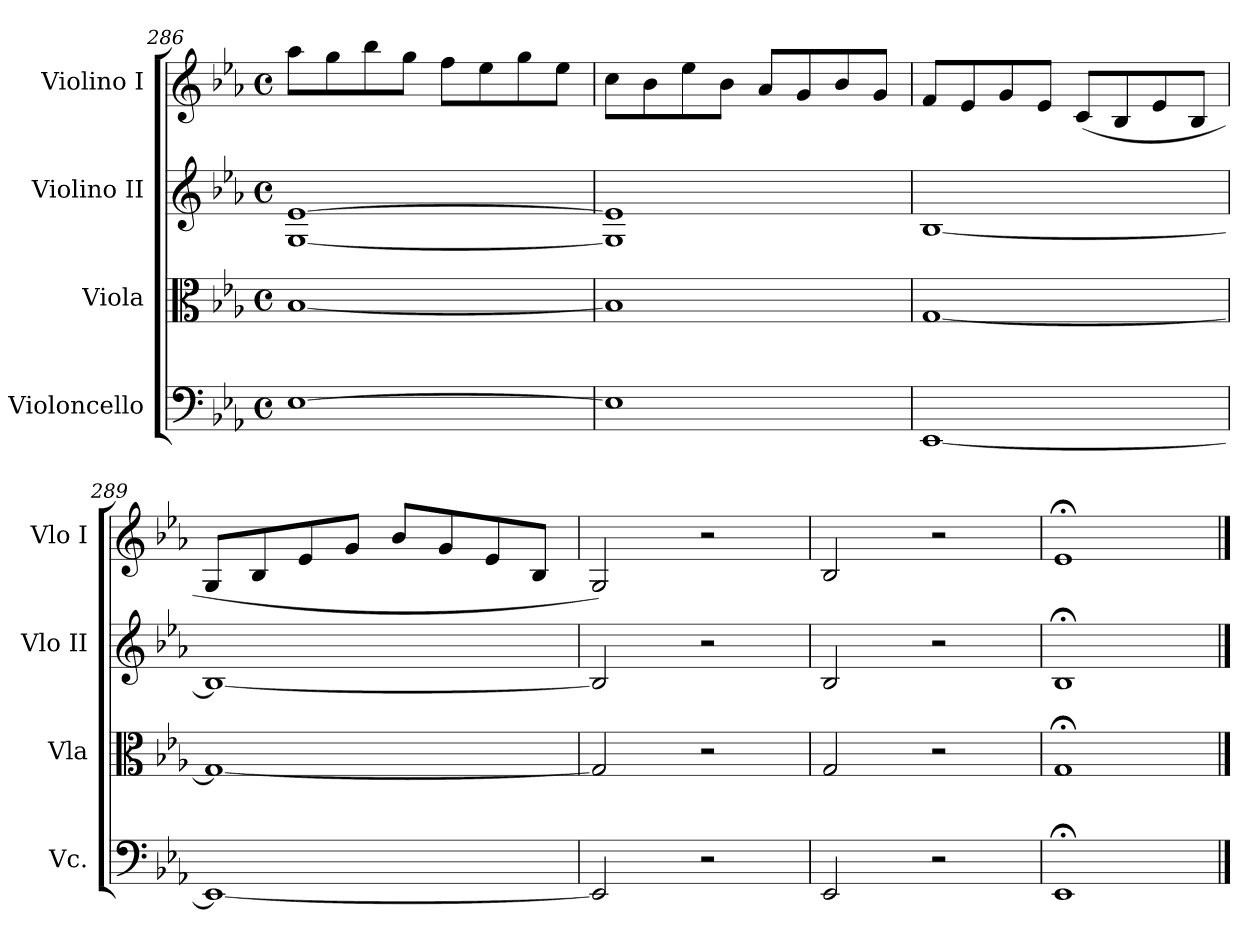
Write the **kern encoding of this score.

**kern	**kern	**kern	**kern
*part4	*part3	*part2	*part1
*staff4	*staff3	*staff2	*staff1
*I"Violoncello	*I"Viola	*I"Violino II	*I"Violino I
*I'Vc.	*I'Vla	*I'Vlo II	*I'Vlo I
*clefF4	*clefC3	*clefG2	*clefG2
*k[b-e-a-]	*k[b-e-a-]	*k[b-e-a-]	*k[b-e-a-]
*M4/4	*M4/4	*M4/4	*M4/4
*met(c)	*met(c)	*met(c)	*met(c)
=286	=286	=286	=286
[1E-	[1B-	[1G [1e-	8aa-\L
.	.	.	8gg\
.	.	.	8bb-\
.	.	.	8gg\J
.	.	.	8ff\L
.	.	.	8ee-\
.	.	.	8gg\
.	.	.	8ee-\J
=287	=287	=287	=287
1E-]	1B-]	1G] 1e-]	8cc\L
.	.	.	8b-\
.	.	.	8ee-\
.	.	.	8b-\J
.	.	.	8a-/L
.	.	.	8g/
.	.	.	8b-/
.	.	.	8g/J
=288	=288	=288	=288
[1EE-	[1G	[1B-	8f/L
.	.	.	8e-/
.	.	.	8g/
.	.	.	8e-/J
.	.	.	(>8c/L
.	.	.	8B-/
.	.	.	8e-/
.	.	.	8B-/J
=289	=289	=289	=289
1EE-_	1G_	1B-_	8G/L
.	.	.	8B-/
.	.	.	8e-/
.	.	.	8g/J
.	.	.	8b-/L
.	.	.	8g/
.	.	.	8e-/
.	.	.	8B-/J
=290	=290	=290	=290
2EE-/]	2G/]	2B-/]	2G/)
2r	2r	2r	2r
=291	=291	=291	=291
2EE-/	2G/	2B-/	2B-/
2r	2r	2r	2r
=292	=292	=292	=292
1EE-;<	1G;<	1B-;<	1e-;<
==	==	==	==
*-	*-	*-	*-
